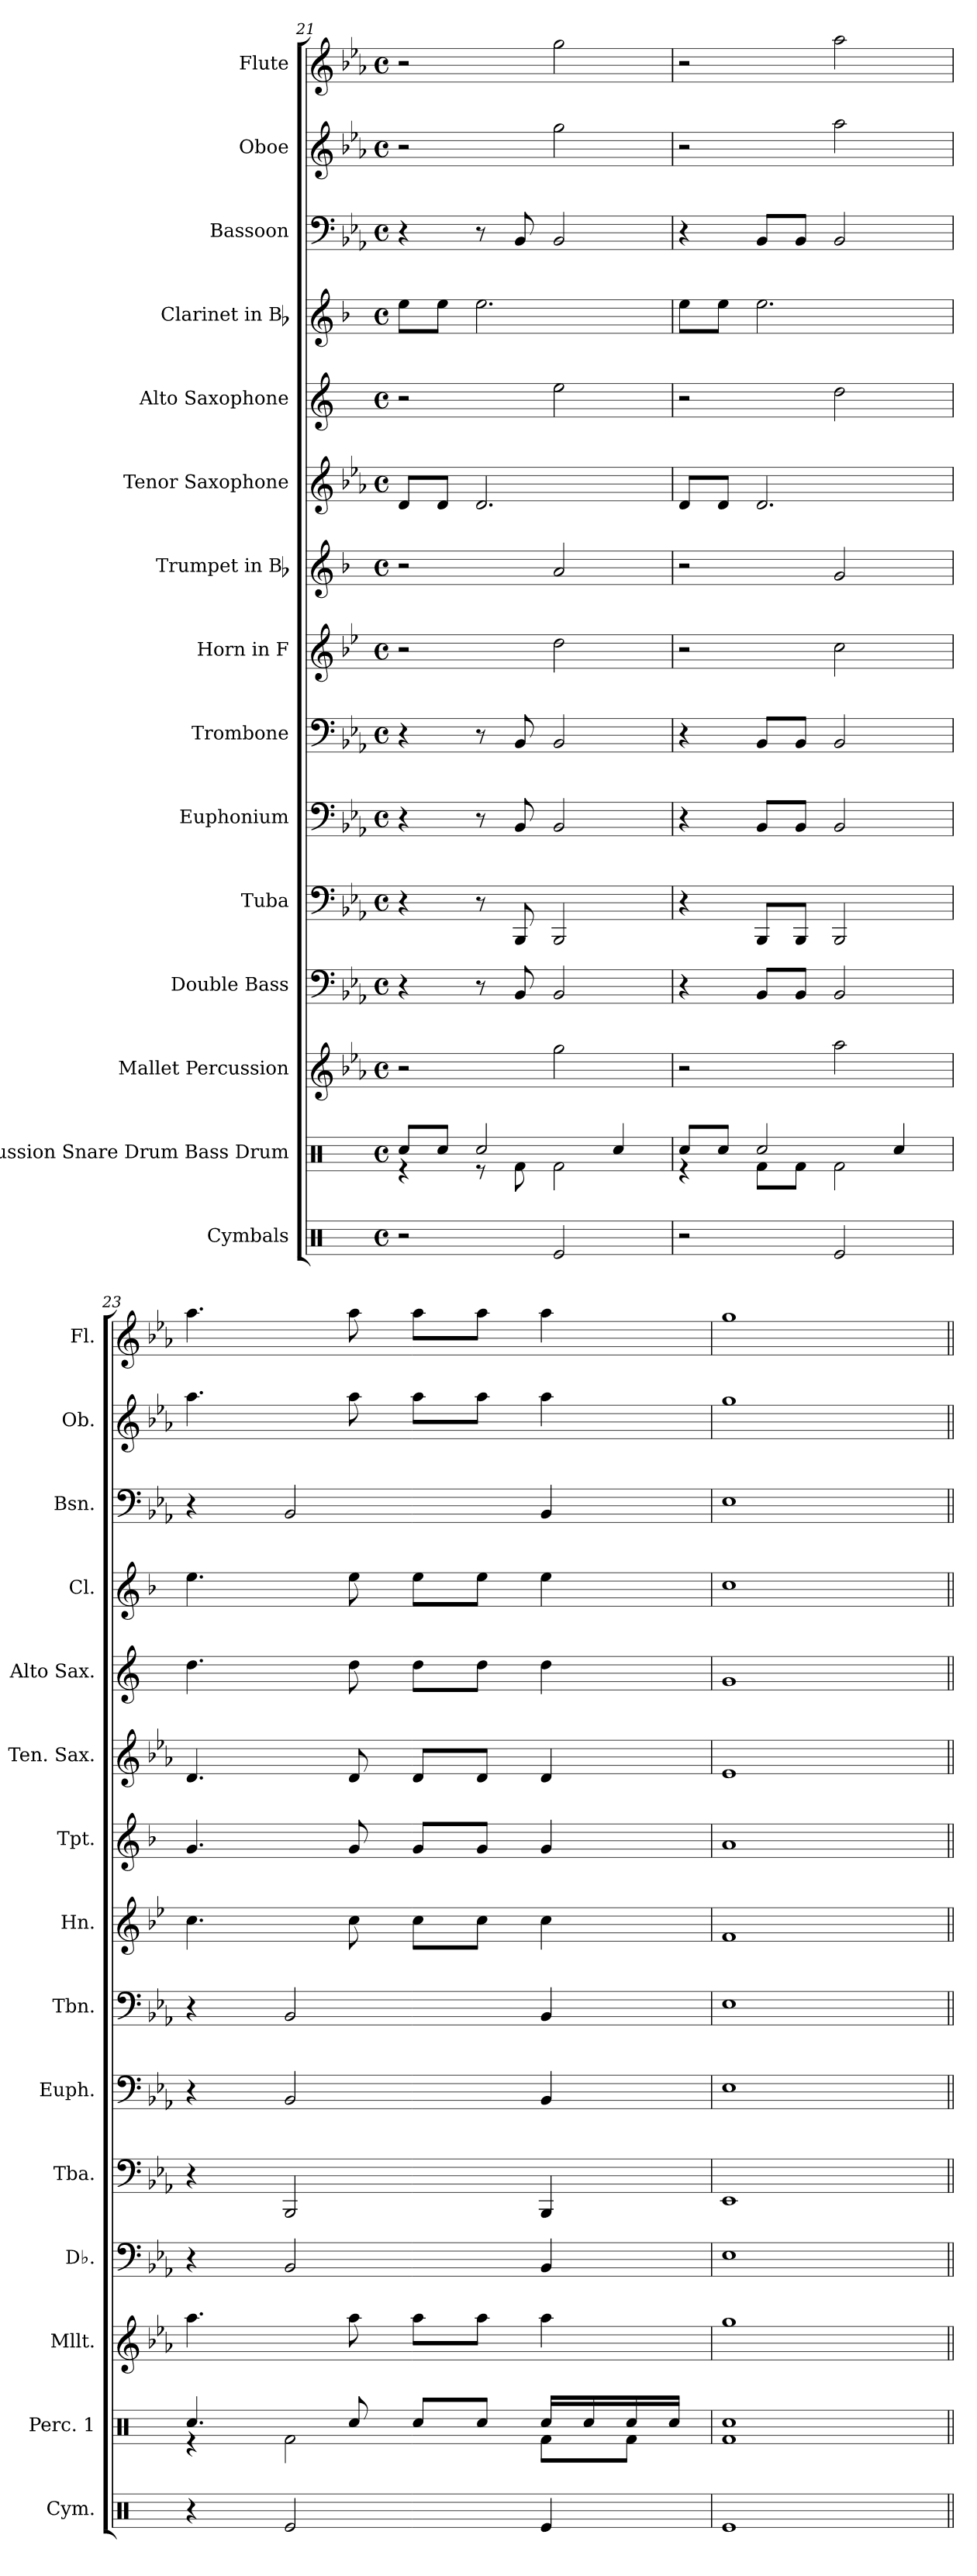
**kern	**kern	**kern	**kern	**kern	**kern	**kern	**kern	**kern	**kern	**kern	**kern	**kern	**kern	**kern
*part15	*part14	*part13	*part12	*part11	*part10	*part9	*part8	*part7	*part6	*part5	*part4	*part3	*part2	*part1
*staff15	*staff14	*staff13	*staff12	*staff11	*staff10	*staff9	*staff8	*staff7	*staff6	*staff5	*staff4	*staff3	*staff2	*staff1
*I"Cymbals	*I"Percussion Snare Drum Bass Drum	*I"Mallet Percussion	*I"Double Bass	*I"Tuba	*I"Euphonium	*I"Trombone	*I"Horn in F	*I"Trumpet in Bb	*I"Tenor Saxophone	*I"Alto Saxophone	*I"Clarinet in Bb	*I"Bassoon	*I"Oboe	*I"Flute
*I'Cym.	*I'Perc. 1	*I'Mllt.	*I'Db.	*I'Tba.	*I'Euph.	*I'Tbn.	*I'Hn.	*I'Tpt.	*I'Ten. Sax.	*I'Alto Sax.	*I'Cl.	*I'Bsn.	*I'Ob.	*I'Fl.
*clefX	*clefX	*clefG2	*clefF4	*clefF4	*clefF4	*clefF4	*clefG2	*clefG2	*clefG2	*clefG2	*clefG2	*clefF4	*clefG2	*clefG2
*	*	*ITrd-14c-24	*ITrd7c12	*	*	*	*ITrd4c7	*ITrd1c2	*ITrd8c14	*ITrd5c9	*ITrd1c2	*	*	*
*k[]	*k[]	*k[b-e-a-]	*k[b-e-a-]	*k[b-e-a-]	*k[b-e-a-]	*k[b-e-a-]	*k[b-e-a-]	*k[b-e-a-]	*k[b-e-a-]	*k[b-e-a-]	*k[b-e-a-]	*k[b-e-a-]	*k[b-e-a-]	*k[b-e-a-]
*C:	*C:	*E-:	*E-:	*E-:	*E-:	*E-:	*E-:	*E-:	*E-:	*E-:	*E-:	*E-:	*E-:	*E-:
*M4/4	*M4/4	*M4/4	*M4/4	*M4/4	*M4/4	*M4/4	*M4/4	*M4/4	*M4/4	*M4/4	*M4/4	*M4/4	*M4/4	*M4/4
*met(c)	*met(c)	*met(c)	*met(c)	*met(c)	*met(c)	*met(c)	*met(c)	*met(c)	*met(c)	*met(c)	*met(c)	*met(c)	*met(c)	*met(c)
=21	=21	=21	=21	=21	=21	=21	=21	=21	=21	=21	=21	=21	=21	=21
*	*^	*	*	*	*	*	*	*	*	*	*	*	*	*
2r	8Rcci/L	4r	2r	4r	4r	4r	4r	2r	2r	8Di/L	2r	8ddi\L	4r	2r	2r
.	8Rcci/J	.	.	.	.	.	.	.	.	8Di/J	.	8ddi\J	.	.	.
.	2Rcci/	8r	.	8r	8r	8r	8r	.	.	2.Di/	.	2.ddi\	8r	.	.
.	.	8Rfi\	.	8BBB-i/	8BBB-i/	8BB-i/	8BB-i/	.	.	.	.	.	8BB-i/	.	.
2Rei/	.	2Rfi\	2ggggi\	2BBB-i/	2BBB-i/	2BB-i/	2BB-i/	2gi\	2gi/	.	2gi\	.	2BB-i/	2ggi\	2ggi\
.	4Rcci/	.	.	.	.	.	.	.	.	.	.	.	.	.	.
=22	=22	=22	=22	=22	=22	=22	=22	=22	=22	=22	=22	=22	=22	=22	=22
2r	8Rcci/L	4r	2r	4r	4r	4r	4r	2r	2r	8Di/L	2r	8ddi\L	4r	2r	2r
.	8Rcci/J	.	.	.	.	.	.	.	.	8Di/J	.	8ddi\J	.	.	.
.	2Rcci/	8Rfi\L	.	8BBB-i/L	8BBB-i/L	8BB-i/L	8BB-i/L	.	.	2.Di/	.	2.ddi\	8BB-i/L	.	.
.	.	8Rfi\J	.	8BBB-i/J	8BBB-i/J	8BB-i/J	8BB-i/J	.	.	.	.	.	8BB-i/J	.	.
2Rei/	.	2Rfi\	2aaaa-i\	2BBB-i/	2BBB-i/	2BB-i/	2BB-i/	2fi\	2fi/	.	2fi\	.	2BB-i/	2aa-i\	2aa-i\
.	4Rcci/	.	.	.	.	.	.	.	.	.	.	.	.	.	.
=23	=23	=23	=23	=23	=23	=23	=23	=23	=23	=23	=23	=23	=23	=23	=23
4r	4.Rcci/	4r	4.aaaa-i\	4r	4r	4r	4r	4.fi\	4.fi/	4.Di/	4.fi\	4.ddi\	4r	4.aa-i\	4.aa-i\
2Rei/	.	2Rfi\	.	2BBB-i/	2BBB-i/	2BB-i/	2BB-i/	.	.	.	.	.	2BB-i/	.	.
.	8Rcci/	.	8aaaa-i\	.	.	.	.	8fi\	8fi/	8Di/	8fi\	8ddi\	.	8aa-i\	8aa-i\
.	8Rcci/L	.	8aaaa-i\L	.	.	.	.	8fi\L	8fi/L	8Di/L	8fi\L	8ddi\L	.	8aa-i\L	8aa-i\L
.	8Rcci/J	.	8aaaa-i\J	.	.	.	.	8fi\J	8fi/J	8Di/J	8fi\J	8ddi\J	.	8aa-i\J	8aa-i\J
4Rei/	16Rcci/LL	8Rfi\L	4aaaa-i\	4BBB-i/	4BBB-i/	4BB-i/	4BB-i/	4fi\	4fi/	4Di/	4fi\	4ddi\	4BB-i/	4aa-i\	4aa-i\
.	16Rcci/	.	.	.	.	.	.	.	.	.	.	.	.	.	.
.	16Rcci/	8Rfi\J	.	.	.	.	.	.	.	.	.	.	.	.	.
.	16Rcci/JJ	.	.	.	.	.	.	.	.	.	.	.	.	.	.
=24	=24	=24	=24	=24	=24	=24	=24	=24	=24	=24	=24	=24	=24	=24	=24
1Rei	1Rcci	1Rfi	1ggggi	1EE-i	1EE-i	1E-i	1E-i	1B-i	1gi	1E-i	1B-i	1b-i	1E-i	1ggi	1ggi
*	*v	*v	*	*	*	*	*	*	*	*	*	*	*	*	*
=||	=||	=||	=||	=||	=||	=||	=||	=||	=||	=||	=||	=||	=||	=||
*-	*-	*-	*-	*-	*-	*-	*-	*-	*-	*-	*-	*-	*-	*-
